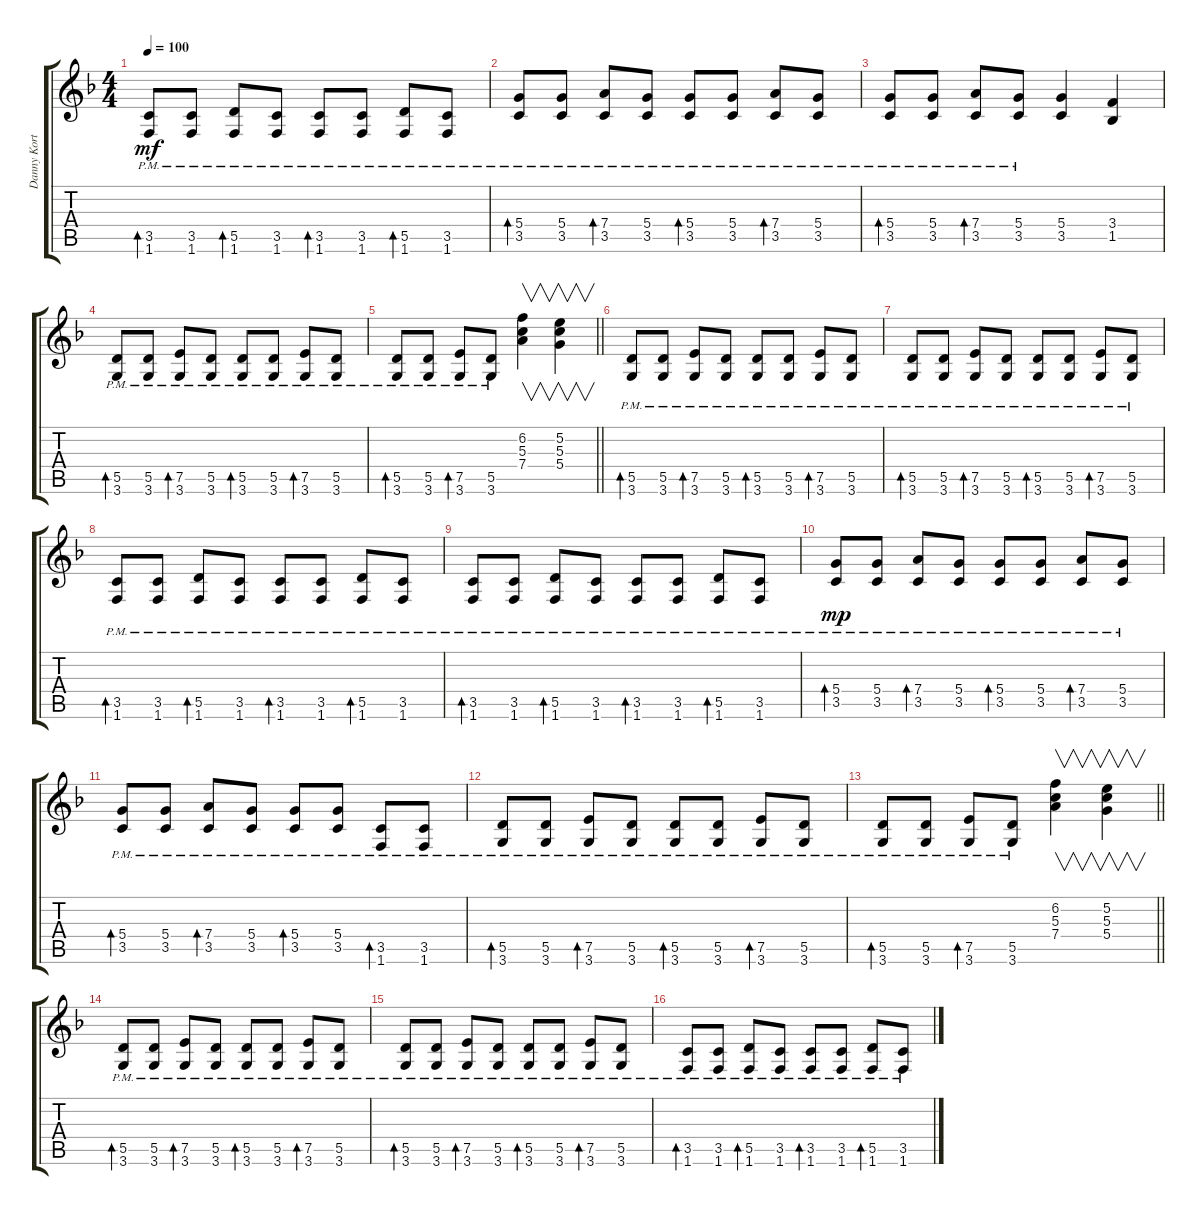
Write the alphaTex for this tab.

\track ("Danny Kortchmar-2" "Danny Kort") {instrument distortionguitar}
\staff {score tabs}
\tuning (E4 B3 G3 D3 A2 E2) {hide}
\ts (4 4)
\tempo 100
\clef g2
\ks f
(3.5{pm} 1.6{pm}).8{bd 30 dy mf} (3.5{pm} 1.6{pm}).8 (5.5{pm} 1.6{pm}).8{bd 30} (3.5{pm} 1.6{pm}).8 (3.5{pm} 1.6{pm}).8{bd 30} (3.5{pm} 1.6{pm}).8 (5.5{pm} 1.6{pm}).8{bd 30} (3.5{pm} 1.6{pm}).8 |
(5.4{pm} 3.5{pm}).8{bd 30} (5.4{pm} 3.5{pm}).8 (7.4{pm} 3.5{pm}).8{bd 30} (5.4{pm} 3.5{pm}).8 (5.4{pm} 3.5{pm}).8{bd 30} (5.4{pm} 3.5{pm}).8 (7.4{pm} 3.5{pm}).8{bd 30} (5.4{pm} 3.5{pm}).8 |
(5.4{pm} 3.5{pm}).8{bd 30} (5.4{pm} 3.5{pm}).8 (7.4{pm} 3.5{pm}).8{bd 30} (5.4{pm} 3.5{pm}).8 (5.4 3.5).4 (3.4 1.5).4 |
(5.5{pm} 3.6{pm}).8{bd 30} (5.5{pm} 3.6{pm}).8 (7.5{pm} 3.6{pm}).8{bd 30} (5.5{pm} 3.6{pm}).8 (5.5{pm} 3.6{pm}).8{bd 30} (5.5{pm} 3.6{pm}).8 (7.5{pm} 3.6{pm}).8{bd 30} (5.5{pm} 3.6{pm}).8 |
\barLineRight lightlight
(5.5{pm} 3.6{pm}).8{bd 30} (5.5{pm} 3.6{pm}).8 (7.5{pm} 3.6{pm}).8{bd 30} (5.5{pm} 3.6{pm}).8 (6.2 5.3 7.4).4{v} (5.2 5.3 5.4).4{v} |
(5.5{pm} 3.6{pm}).8{bd 30} (5.5{pm} 3.6{pm}).8 (7.5{pm} 3.6{pm}).8{bd 30} (5.5{pm} 3.6{pm}).8 (5.5{pm} 3.6{pm}).8{bd 30} (5.5{pm} 3.6{pm}).8 (7.5{pm} 3.6{pm}).8{bd 30} (5.5{pm} 3.6{pm}).8 |
(5.5{pm} 3.6{pm}).8{bd 30} (5.5{pm} 3.6{pm}).8 (7.5{pm} 3.6{pm}).8{bd 30} (5.5{pm} 3.6{pm}).8 (5.5{pm} 3.6{pm}).8{bd 30} (5.5{pm} 3.6{pm}).8 (7.5{pm} 3.6{pm}).8{bd 30} (5.5{pm} 3.6{pm}).8 |
(3.5{pm} 1.6{pm}).8{bd 30} (3.5{pm} 1.6{pm}).8 (5.5{pm} 1.6{pm}).8{bd 30} (3.5{pm} 1.6{pm}).8 (3.5{pm} 1.6{pm}).8{bd 30} (3.5{pm} 1.6{pm}).8 (5.5{pm} 1.6{pm}).8{bd 30} (3.5{pm} 1.6{pm}).8 |
(3.5{pm} 1.6{pm}).8{bd 30} (3.5{pm} 1.6{pm}).8 (5.5{pm} 1.6{pm}).8{bd 30} (3.5{pm} 1.6{pm}).8 (3.5{pm} 1.6{pm}).8{bd 30} (3.5{pm} 1.6{pm}).8 (5.5{pm} 1.6{pm}).8{bd 30} (3.5{pm} 1.6{pm}).8 |
(5.4{pm} 3.5{pm}).8{bd 30 dy mp} (5.4{pm} 3.5{pm}).8 (7.4{pm} 3.5{pm}).8{bd 30} (5.4{pm} 3.5{pm}).8 (5.4{pm} 3.5{pm}).8{bd 30} (5.4{pm} 3.5{pm}).8 (7.4{pm} 3.5{pm}).8{bd 30} (5.4{pm} 3.5{pm}).8 |
(5.4{pm} 3.5{pm}).8{bd 30} (5.4{pm} 3.5{pm}).8 (7.4{pm} 3.5{pm}).8{bd 30} (5.4{pm} 3.5{pm}).8 (5.4{pm} 3.5{pm}).8{bd 30} (5.4{pm} 3.5{pm}).8 (3.5{pm} 1.6{pm}).8{bd 30} (3.5{pm} 1.6{pm}).8 |
(5.5{pm} 3.6{pm}).8{bd 30} (5.5{pm} 3.6{pm}).8 (7.5{pm} 3.6{pm}).8{bd 30} (5.5{pm} 3.6{pm}).8 (5.5{pm} 3.6{pm}).8{bd 30} (5.5{pm} 3.6{pm}).8 (7.5{pm} 3.6{pm}).8{bd 30} (5.5{pm} 3.6{pm}).8 |
\barLineRight lightlight
(5.5{pm} 3.6{pm}).8{bd 30} (5.5{pm} 3.6{pm}).8 (7.5{pm} 3.6{pm}).8{bd 30} (5.5{pm} 3.6{pm}).8 (6.2 5.3 7.4).4{v} (5.2 5.3 5.4).4{v} |
(5.5{pm} 3.6{pm}).8{bd 30} (5.5{pm} 3.6{pm}).8 (7.5{pm} 3.6{pm}).8{bd 30} (5.5{pm} 3.6{pm}).8 (5.5{pm} 3.6{pm}).8{bd 30} (5.5{pm} 3.6{pm}).8 (7.5{pm} 3.6{pm}).8{bd 30} (5.5{pm} 3.6{pm}).8 |
(5.5{pm} 3.6{pm}).8{bd 30} (5.5{pm} 3.6{pm}).8 (7.5{pm} 3.6{pm}).8{bd 30} (5.5{pm} 3.6{pm}).8 (5.5{pm} 3.6{pm}).8{bd 30} (5.5{pm} 3.6{pm}).8 (7.5{pm} 3.6{pm}).8{bd 30} (5.5{pm} 3.6{pm}).8 |
(3.5{pm} 1.6{pm}).8{bd 30} (3.5{pm} 1.6{pm}).8 (5.5{pm} 1.6{pm}).8{bd 30} (3.5{pm} 1.6{pm}).8 (3.5{pm} 1.6{pm}).8{bd 30} (3.5{pm} 1.6{pm}).8 (5.5{pm} 1.6{pm}).8{bd 30} (3.5{pm} 1.6{pm}).8
